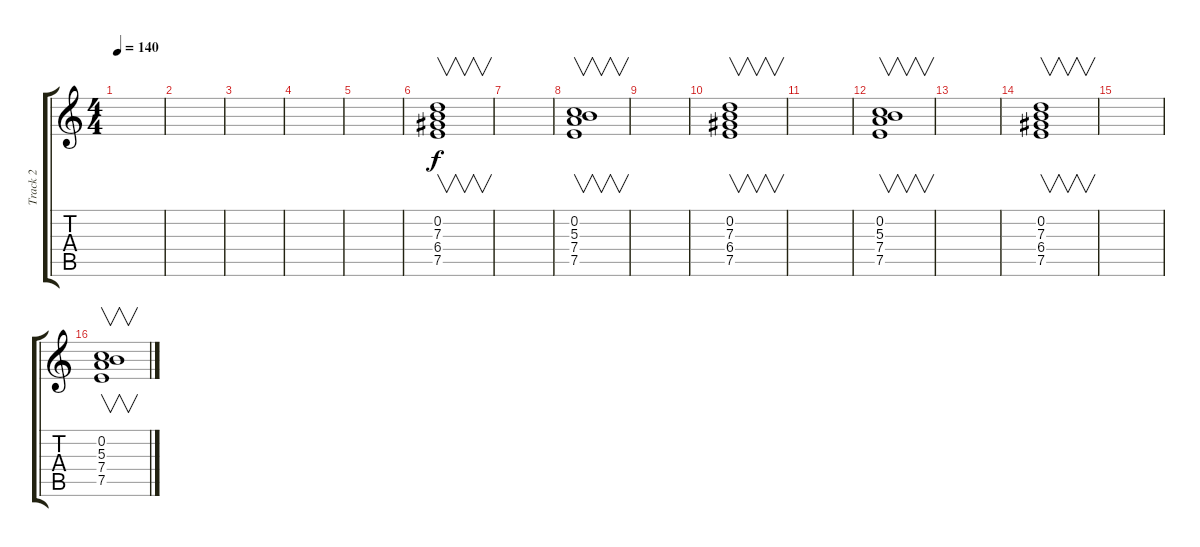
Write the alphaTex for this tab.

\track ("Track 2" "Track 2") {instrument electricguitarjazz}
\staff {score tabs}
\tuning (E4 B3 G3 D3 A2 E2) {hide}
\ts (4 4)
\tempo 140
\clef g2
\ks c
|
|
|
|
|
(0.2 7.3 6.4 7.5).1{v} |
|
(0.2 5.3 7.4 7.5).1{v} |
|
(0.2 7.3 6.4 7.5).1{v} |
|
(0.2 5.3 7.4 7.5).1{v} |
|
(0.2 7.3 6.4 7.5).1{v} |
|
(0.2 5.3 7.4 7.5).1{v}
